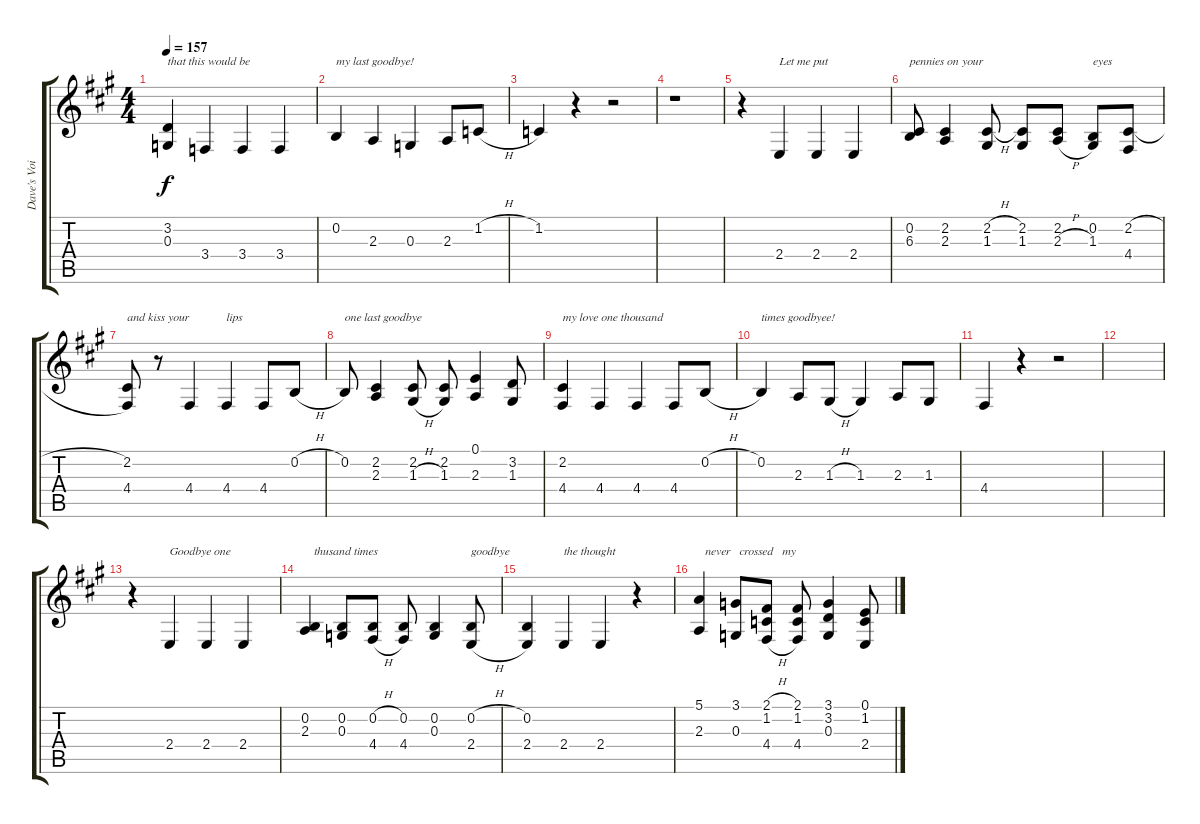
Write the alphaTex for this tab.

\track ("Dave's Voice + Harmony" "Dave's Voi") {instrument tenorsax}
\staff {score tabs}
\tuning (E4 B3 G3 D3 A2 E2) {hide}
\ts (4 4)
\tempo 157
\clef g2
\ks a
(3.2 0.3).4{txt "that this would be" dy f} 3.4.4 3.4.4 3.4.4 |
0.2.4{txt "my last goodbye!"} 2.3.4 0.3.4 2.3.8 1.2{h}.8 |
1.2.4 r.4 r.2 |
r.1 |
r.4 2.4.4{txt "Let me put"} 2.4.4 2.4.4 |
(0.2 6.3).8{txt "pennies on your"} (2.2 2.3).4 (2.2{h} 1.3).8 (2.2 1.3).8 (2.2 2.3{h}).8 (0.2 1.3).8{txt "eyes"} (2.2{h} 4.4).8 |
(2.2 4.4).8{txt "and kiss your"} r.8 4.4.4 4.4.4{txt "lips"} 4.4.8 0.2{h}.8 |
0.2.8{txt "one last goodbye"} (2.2 2.3).4 (2.2 1.3{h}).8 (2.2 1.3).8 (0.1 2.3).4 (3.2 1.3).8 |
(2.2 4.4).4{txt "my love one thousand"} 4.4.4 4.4.4 4.4.8 0.2{h}.8 |
0.2.4{txt "times goodbyee!"} 2.3.8 1.3{h}.8 1.3.4 2.3.8 1.3.8 |
4.4.4 r.4 r.2 |
|
r.4 2.4.4{txt "Goodbye one"} 2.4.4 2.4.4 |
(0.2 2.3).4{txt "   thusand times "} (0.2 0.3).8 (0.2{h} 4.4{h}).8 (0.2 4.4).8 (0.2 0.3).4 (0.2{h} 2.4{h}).8{txt "goodbye"} |
(0.2 2.4).4 2.4.4{txt "the thought"} 2.4.4 r.4 |
(5.1 2.3).4{txt "  never   crossed   my "} (3.1 0.3).8 (2.1{h} 1.2{h} 4.4{h}).8 (2.1 1.2 4.4).8 (3.1 3.2 0.3).4 (0.1 1.2 2.4).8
